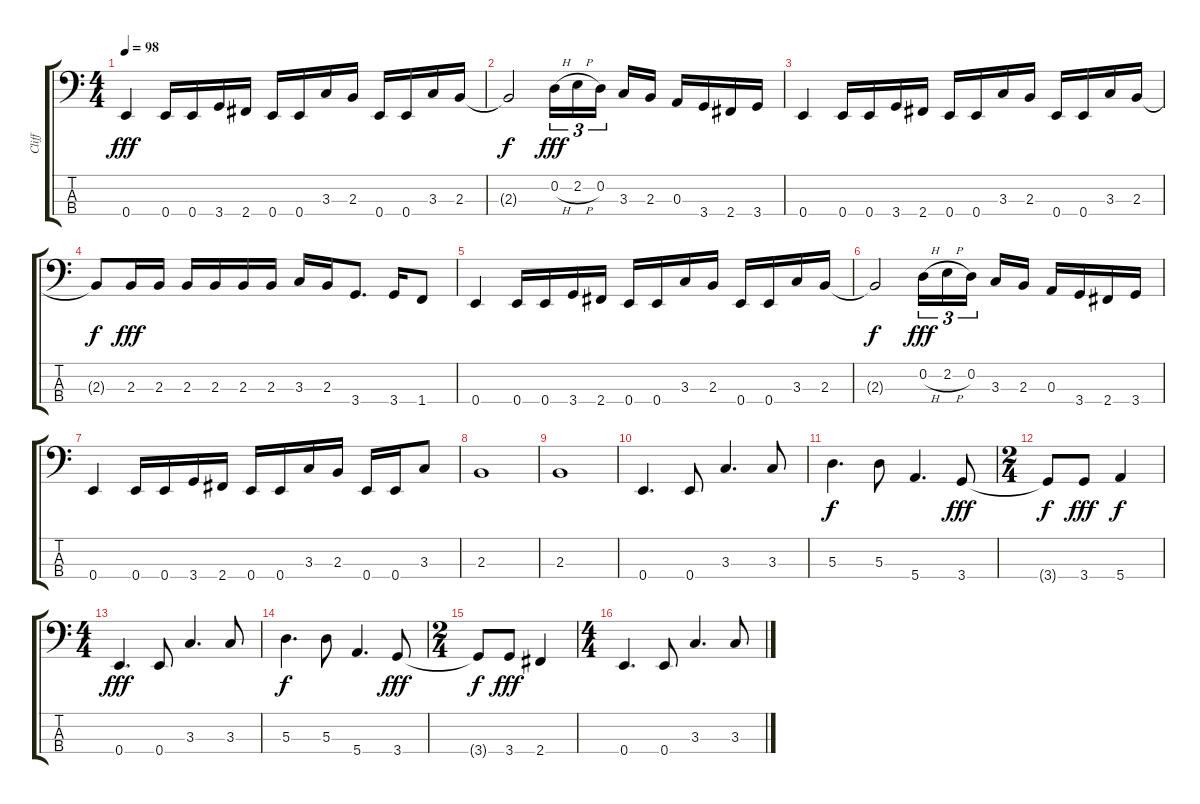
\track ("Cliff" "Cliff") {instrument electricbassfinger}
\staff {score tabs}
\tuning (G2 D2 A1 E1) {hide}
\ts (4 4)
\tempo 98
\clef f4
\ks c
0.4.4{dy fff} 0.4.16 0.4.16 3.4.16 2.4.16 0.4.16 0.4.16 3.3.16 2.3.16 0.4.16 0.4.16 3.3.16 2.3.16 |
2.3{t}.2{dy f} 0.2{h}.16{tu (3 2) dy fff} 2.2{h}.16{tu (3 2)} 0.2.16{tu (3 2) beam splitsecondary} 3.3.16 2.3.16 0.3.16 3.4.16 2.4.16 3.4.16 |
0.4.4 0.4.16 0.4.16 3.4.16 2.4.16 0.4.16 0.4.16 3.3.16 2.3.16 0.4.16 0.4.16 3.3.16 2.3.16 |
2.3{t}.8{dy f} 2.3.16{dy fff} 2.3.16 2.3.16 2.3.16 2.3.16 2.3.16 3.3.16 2.3.16 3.4.8{d} 3.4.16 1.4.8 |
0.4.4 0.4.16 0.4.16 3.4.16 2.4.16 0.4.16 0.4.16 3.3.16 2.3.16 0.4.16 0.4.16 3.3.16 2.3.16 |
2.3{t}.2{dy f} 0.2{h}.16{tu (3 2) dy fff} 2.2{h}.16{tu (3 2)} 0.2.16{tu (3 2) beam splitsecondary} 3.3.16 2.3.16 0.3.16 3.4.16 2.4.16 3.4.16 |
0.4.4 0.4.16 0.4.16 3.4.16 2.4.16 0.4.16 0.4.16 3.3.16 2.3.16 0.4.16 0.4.16 3.3.8 |
2.3.1 |
2.3.1 |
0.4.4{d} 0.4.8 3.3.4{d} 3.3.8 |
5.3.4{d dy f} 5.3.8 5.4.4{d} 3.4.8{dy fff} |
\ts (2 4)
3.4{t}.8{dy f} 3.4.8{dy fff} 5.4.4{dy f} |
\ts (4 4)
0.4.4{d dy fff} 0.4.8 3.3.4{d} 3.3.8 |
5.3.4{d dy f} 5.3.8 5.4.4{d} 3.4.8{dy fff} |
\ts (2 4)
3.4{t}.8{dy f} 3.4.8{dy fff} 2.4.4 |
\ts (4 4)
0.4.4{d} 0.4.8 3.3.4{d} 3.3.8
